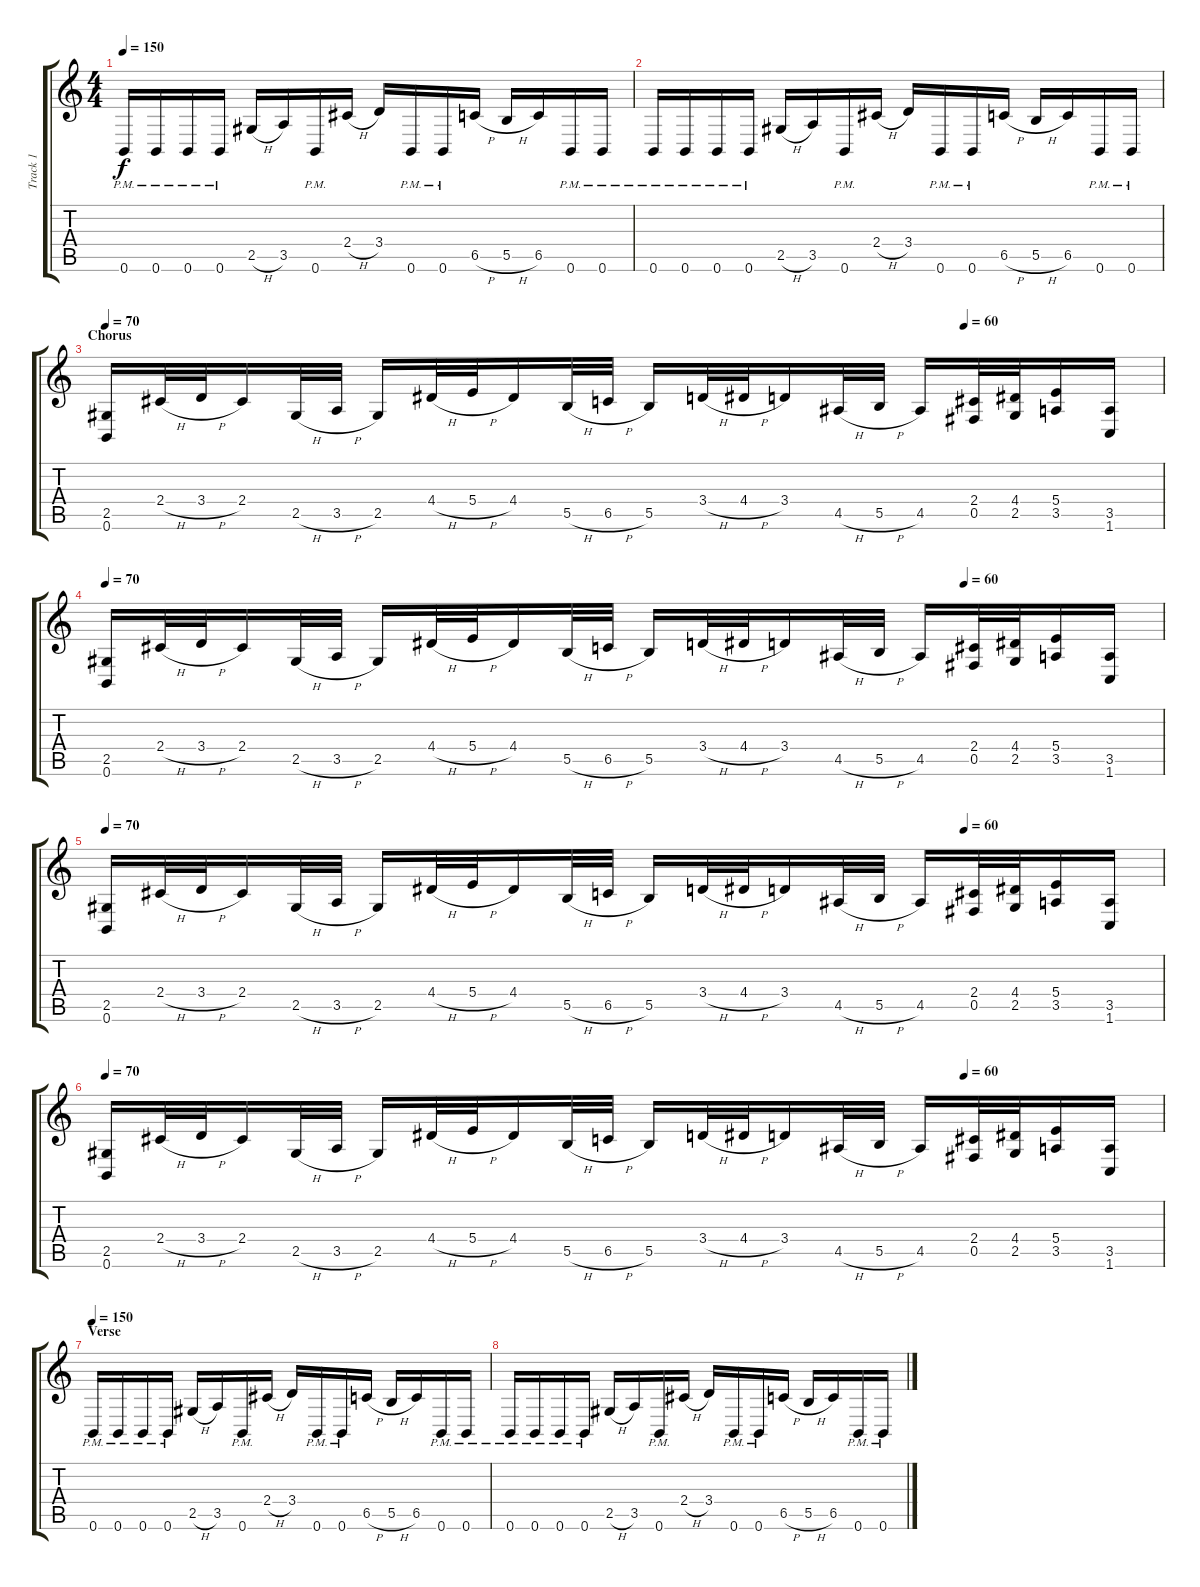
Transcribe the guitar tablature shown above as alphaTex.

\track ("Track 1" "Track 1") {instrument distortionguitar}
\staff {score tabs}
\tuning (Db4 Ab3 E3 B2 Gb2 B1) {hide}
\ts (4 4)
\tempo 150
\clef g2
\ks c
0.6{pm}.16{dy f} 0.6{pm}.16 0.6{pm}.16 0.6{pm}.16 2.5{h}.16 3.5.16 0.6{pm}.16 2.4{h}.16 3.4.16 0.6{pm}.16 0.6{pm}.16 6.5{h}.16 5.5{h}.16 6.5.16 0.6{pm}.16 0.6{pm}.16 |
0.6{pm}.16 0.6{pm}.16 0.6{pm}.16 0.6{pm}.16 2.5{h}.16 3.5.16 0.6{pm}.16 2.4{h}.16 3.4.16 0.6{pm}.16 0.6{pm}.16 6.5{h}.16 5.5{h}.16 6.5.16 0.6{pm}.16 0.6{pm}.16 |
\section ("" "Chorus")
\tempo 70
\tempo (60 0.8125)
(2.5 0.6).16 2.4{h}.32 3.4{h}.32 2.4.16 2.5{h}.32 3.5{h}.32 2.5.16 4.4{h}.32 5.4{h}.32 4.4.16 5.5{h}.32 6.5{h}.32 5.5.16 3.4{h}.32 4.4{h}.32 3.4.16 4.5{h}.32 5.5{h}.32 4.5.16 (2.4 0.5).32 (4.4 2.5).32 (5.4 3.5).16 (3.5 1.6).16 |
\tempo 70
\tempo (60 0.8125)
(2.5 0.6).16 2.4{h}.32 3.4{h}.32 2.4.16 2.5{h}.32 3.5{h}.32 2.5.16 4.4{h}.32 5.4{h}.32 4.4.16 5.5{h}.32 6.5{h}.32 5.5.16 3.4{h}.32 4.4{h}.32 3.4.16 4.5{h}.32 5.5{h}.32 4.5.16 (2.4 0.5).32 (4.4 2.5).32 (5.4 3.5).16 (3.5 1.6).16 |
\tempo 70
\tempo (60 0.8125)
(2.5 0.6).16 2.4{h}.32 3.4{h}.32 2.4.16 2.5{h}.32 3.5{h}.32 2.5.16 4.4{h}.32 5.4{h}.32 4.4.16 5.5{h}.32 6.5{h}.32 5.5.16 3.4{h}.32 4.4{h}.32 3.4.16 4.5{h}.32 5.5{h}.32 4.5.16 (2.4 0.5).32 (4.4 2.5).32 (5.4 3.5).16 (3.5 1.6).16 |
\tempo 70
\tempo (60 0.8125)
(2.5 0.6).16 2.4{h}.32 3.4{h}.32 2.4.16 2.5{h}.32 3.5{h}.32 2.5.16 4.4{h}.32 5.4{h}.32 4.4.16 5.5{h}.32 6.5{h}.32 5.5.16 3.4{h}.32 4.4{h}.32 3.4.16 4.5{h}.32 5.5{h}.32 4.5.16 (2.4 0.5).32 (4.4 2.5).32 (5.4 3.5).16 (3.5 1.6).16 |
\section ("" "Verse")
\tempo 150
0.6{pm}.16 0.6{pm}.16 0.6{pm}.16 0.6{pm}.16 2.5{h}.16 3.5.16 0.6{pm}.16 2.4{h}.16 3.4.16 0.6{pm}.16 0.6{pm}.16 6.5{h}.16 5.5{h}.16 6.5.16 0.6{pm}.16 0.6{pm}.16 |
0.6{pm}.16 0.6{pm}.16 0.6{pm}.16 0.6{pm}.16 2.5{h}.16 3.5.16 0.6{pm}.16 2.4{h}.16 3.4.16 0.6{pm}.16 0.6{pm}.16 6.5{h}.16 5.5{h}.16 6.5.16 0.6{pm}.16 0.6{pm}.16
